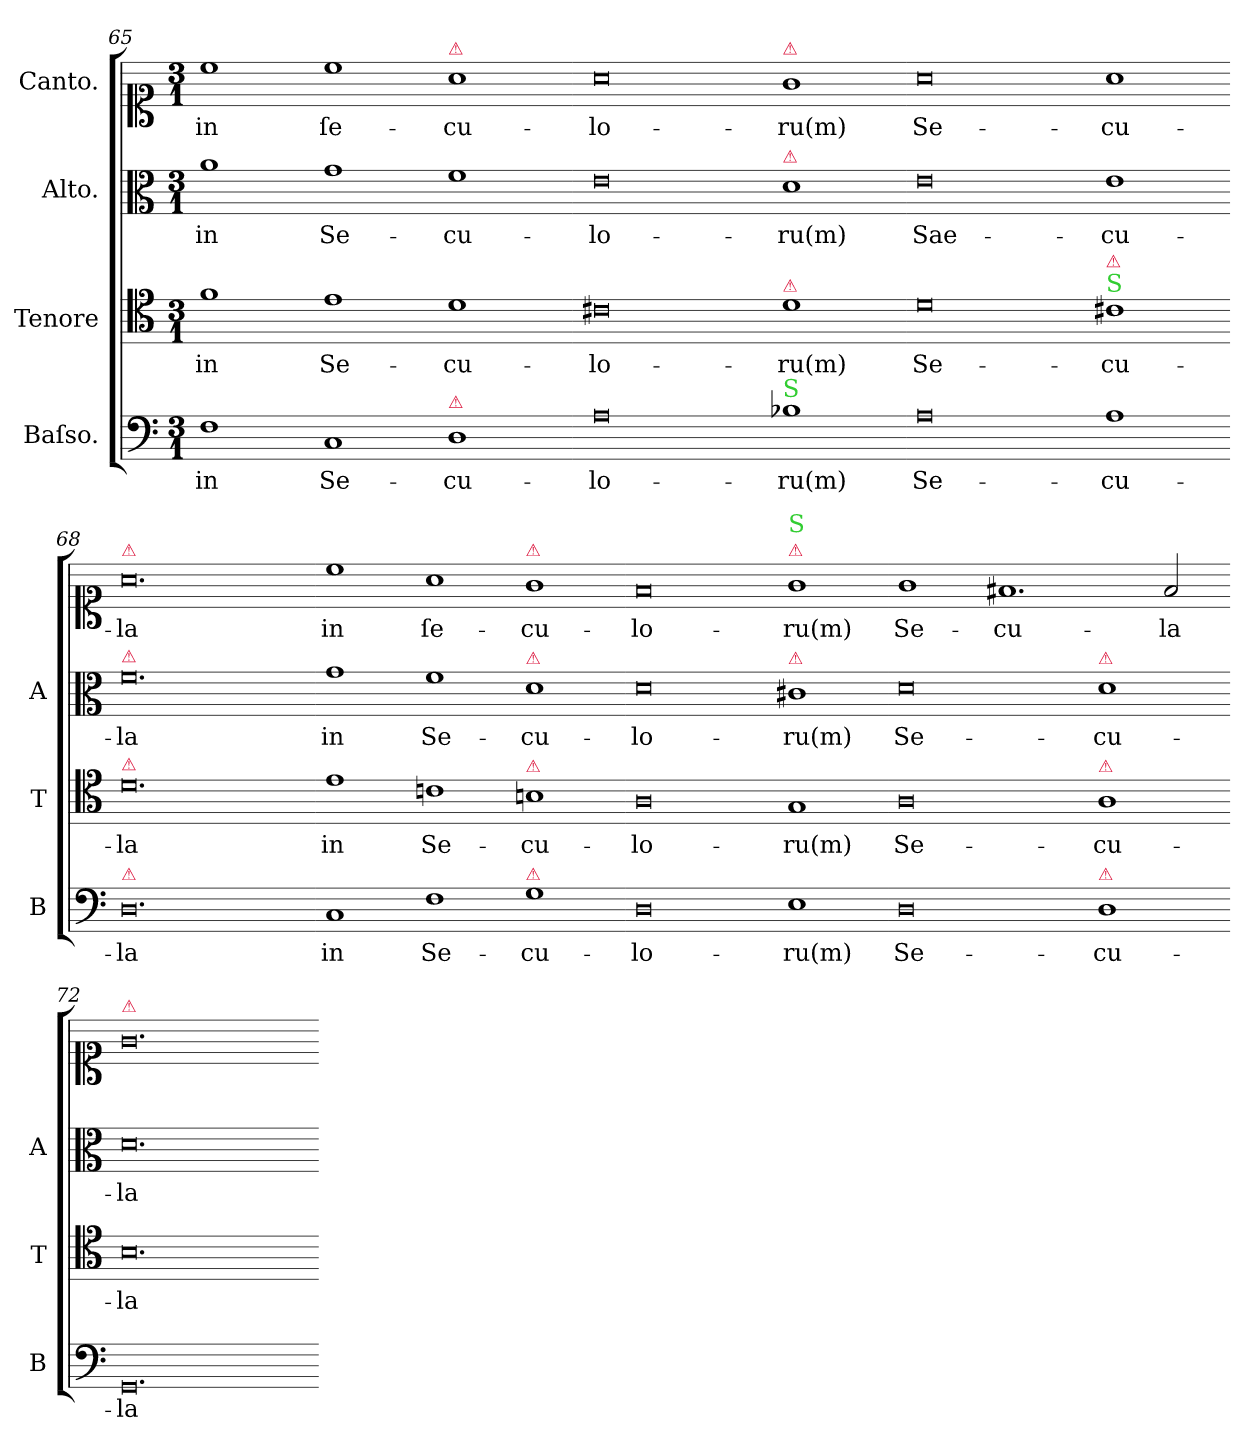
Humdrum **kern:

**kern	**text	**kern	**text	**kern	**text	**kern	**text
*part4	*part4	*part3	*part3	*part2	*part2	*part1	*part1
*staff4	*staff4	*staff3	*staff3	*staff2	*staff2	*staff1	*staff1
*I"Baſso.	*	*I"Tenore	*	*I"Alto.	*	*I"Canto.	*
*I'B	*	*I'T	*	*I'A	*	*	*
*clefF4	*	*clefC4	*	*clefC3	*	*clefC1	*
*k[]	*	*k[]	*	*k[]	*	*k[]	*
*M3/1	*	*M3/1	*	*M3/1	*	*M3/1	*
=65	=65	=65	=65	=65	=65	=65	=65
1F	in	1f	in	1a	in	1cc	in
1C	Se-	1e	Se-	1g	Se-	1cc	ſe-
!	!	!	!	!	!	!LO:TX:a:color=crimson:t=⚠	!
!LO:TX:a:color=crimson:t=⚠	!	!	!	!	!	!	!
1D	-cu-	1d	-cu-	1f	-cu-	1a	-cu-
=66-	=66-	=66-	=66-	=66-	=66-	=66-	=66-
0A	-lo-	0c#X	-lo-	0e	-lo-	0a	-lo-
!	!	!	!	!	!	!LO:TX:a:color=crimson:t=⚠	!
!	!	!	!	!LO:TX:a:color=crimson:t=⚠	!	!	!
!	!	!LO:TX:a:color=crimson:t=⚠	!	!	!	!	!
!LO:TX:a:color=limegreen:t=S	!	!	!	!	!	!	!
1B-X	-ru(m)	1d	-ru(m)	1d	-ru(m)	1g	-ru(m)
=67-	=67-	=67-	=67-	=67-	=67-	=67-	=67-
0A	Se-	0d	Se-	0e	Sae-	0a	Se-
!	!	!LO:TX:a:color=limegreen:t=S	!	!	!	!	!
!	!	!LO:TX:a:color=crimson:t=⚠	!	!	!	!	!
1A	-cu-	1c#X	-cu-	1e	-cu-	1a	-cu-
=68-	=68-	=68-	=68-	=68-	=68-	=68-	=68-
!	!	!	!	!	!	!LO:TX:a:color=crimson:t=⚠	!
!	!	!	!	!LO:TX:a:color=crimson:t=⚠	!	!	!
!	!	!LO:TX:a:color=crimson:t=⚠	!	!	!	!	!
!LO:TX:a:color=crimson:t=⚠	!	!	!	!	!	!	!
0.D	-la	0.d	-la	0.f	-la	0.a	-la
=69-	=69-	=69-	=69-	=69-	=69-	=69-	=69-
!	!LO:LY:i	!	!LO:LY:i	!	!LO:LY:i	!	!LO:LY:i
1C	in	1e	in	1g	in	1cc	in
!	!LO:LY:i	!	!LO:LY:i	!	!LO:LY:i	!	!LO:LY:i
1F	Se-	1cn	Se-	1f	Se-	1a	ſe-
!	!	!	!	!	!	!LO:TX:a:color=crimson:t=⚠	!
!	!	!	!	!LO:TX:a:color=crimson:t=⚠	!	!	!
!	!	!LO:TX:a:color=crimson:t=⚠	!	!	!	!	!
!LO:TX:a:color=crimson:t=⚠	!	!	!	!	!	!	!
!	!LO:LY:i	!	!LO:LY:i	!	!LO:LY:i	!	!LO:LY:i
1G	-cu-	1Bn	-cu-	1d	-cu-	1g	-cu-
=70-	=70-	=70-	=70-	=70-	=70-	=70-	=70-
!	!LO:LY:i	!	!LO:LY:i	!	!LO:LY:i	!	!LO:LY:i
0D	-lo-	0A	-lo-	0d	-lo-	0f	-lo-
!	!	!	!	!	!	!LO:TX:a:color=crimson:t=⚠	!
!	!	!	!	!	!	!LO:TX:a:color=limegreen:t=S	!
!	!	!	!	!LO:TX:a:color=crimson:t=⚠	!	!	!
!	!LO:LY:i	!	!LO:LY:i	!	!LO:LY:i	!	!LO:LY:i
1E	-ru(m)	1G	-ru(m)	1c#X	-ru(m)	1g	-ru(m)
=71-	=71-	=71-	=71-	=71-	=71-	=71-	=71-
!	!LO:LY:i	!	!LO:LY:i	!	!LO:LY:i	!	!LO:LY:i
0D	Se-	0A	Se-	0d	Se-	1g	Se-
!	!	!	!	!	!	!	!LO:LY:i
.	.	.	.	.	.	1.f#X	-cu-
!	!	!	!	!LO:TX:a:color=crimson:t=⚠	!	!	!
!	!	!LO:TX:a:color=crimson:t=⚠	!	!	!	!	!
!LO:TX:a:color=crimson:t=⚠	!	!	!	!	!	!	!
!	!LO:LY:i	!	!LO:LY:i	!	!LO:LY:i	!	!
1D	-cu-	1A	-cu-	1d	-cu-	.	.
!	!	!	!	!	!	!	!LO:LY:i
.	.	.	.	.	.	2f#/	-la
=72-	=72-	=72-	=72-	=72-	=72-	=72-	=72-
!	!	!	!	!	!	!LO:TX:a:color=crimson:t=⚠	!
!	!LO:LY:i	!	!LO:LY:i	!	!LO:LY:i	!	!
0.GG	-la	0.B	-la	0.d	-la	0.g	.
=-	=-	=-	=-	=-	=-	=-	=-
*-	*-	*-	*-	*-	*-	*-	*-
